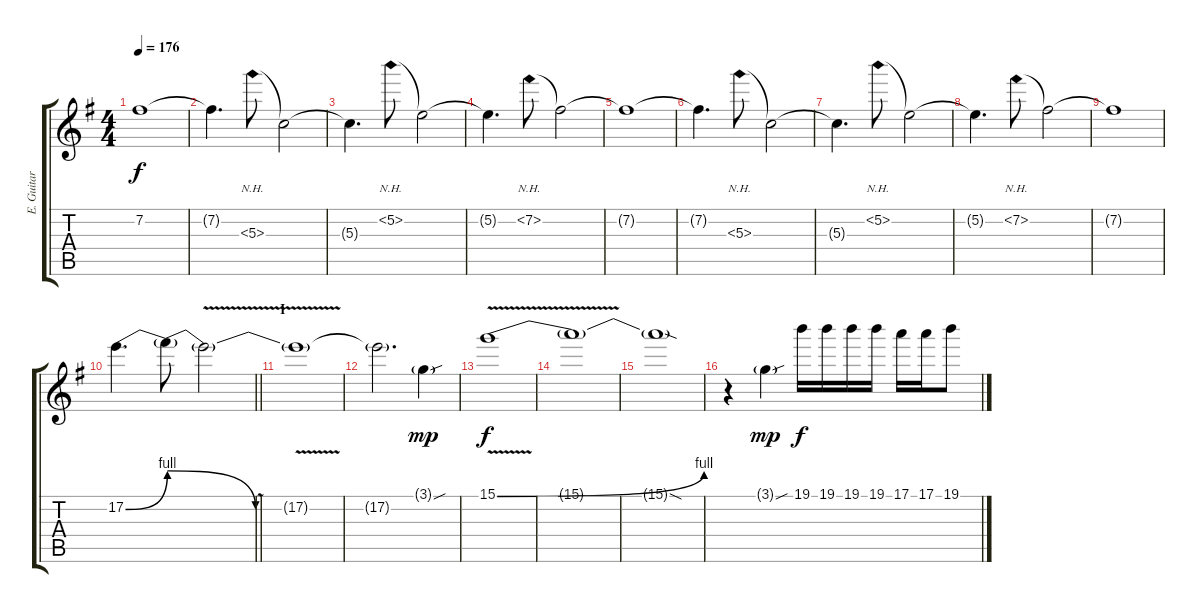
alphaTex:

\track ("E. Guitar I" "E. Guitar ") {instrument overdrivenguitar}
\staff {score tabs}
\tuning (E4 B3 G3 D3 A2 E2) {hide}
\ts (4 4)
\tempo 176
\clef g2
\ks g
7.2{t}.1{dy f} |
7.2{t}.4{d} 5.3{nh}.8 5.3{t}.2 |
5.3{t}.4{d} 5.2{nh}.8 5.2{t}.2 |
5.2{t}.4{d} 7.2{nh}.8 7.2{t}.2 |
7.2{t}.1 |
7.2{t}.4{d} 5.3{nh}.8 5.3{t}.2 |
5.3{t}.4{d} 5.2{nh}.8 5.2{t}.2 |
5.2{t}.4{d} 7.2{nh}.8 7.2{t}.2 |
7.2{t}.1 |
\barLineRight lightlight
17.2{be (bend 0 0 60 4)}.4{d} 17.2{be (release 0 4 60 0) t}.8 17.2{v t}.2 |
\section ("" "I")
17.2{t}.1 |
17.2{t}.2{d} 3.1{sou g}.4{dy mp} |
15.1{be (bend 0 0 60 4) v}.1{dy f} |
15.1{t}.1 |
15.1{sod t}.1 |
r.4 3.1{sou g}.4{dy mp} 19.1.16{dy f} 19.1.16 19.1.16 19.1.16 17.1.16 17.1.16 19.1.8
